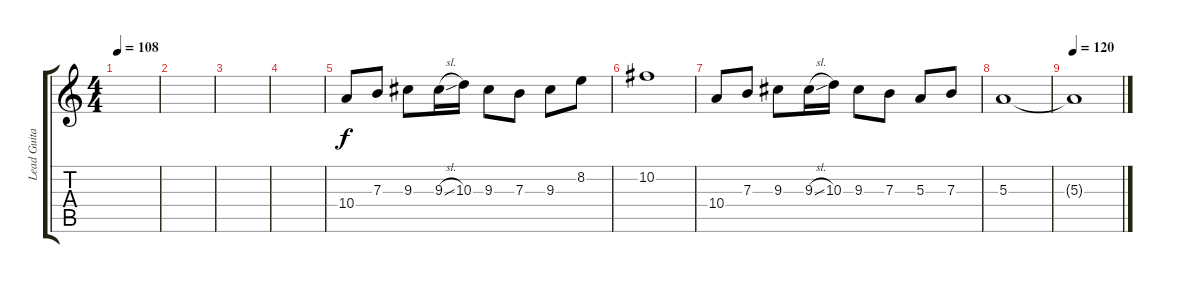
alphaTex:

\track ("Lead Guitar 2" "Lead Guita") {instrument acousticguitarnylon}
\staff {score tabs}
\tuning (Db4 Ab3 E3 B2 Gb2 Db2) {hide}
\ts (4 4)
\tempo 108
\clef g2
\ks c
|
|
|
|
10.4.8 7.3.8 9.3.8 9.3{sl}.16 10.3.16 9.3.8 7.3.8 9.3.8 8.2.8 |
10.2.1 |
10.4.8 7.3.8 9.3.8 9.3{sl}.16 10.3.16 9.3.8 7.3.8 5.3.8 7.3.8 |
5.3.1 |
\tempo 120
5.3{t}.1
